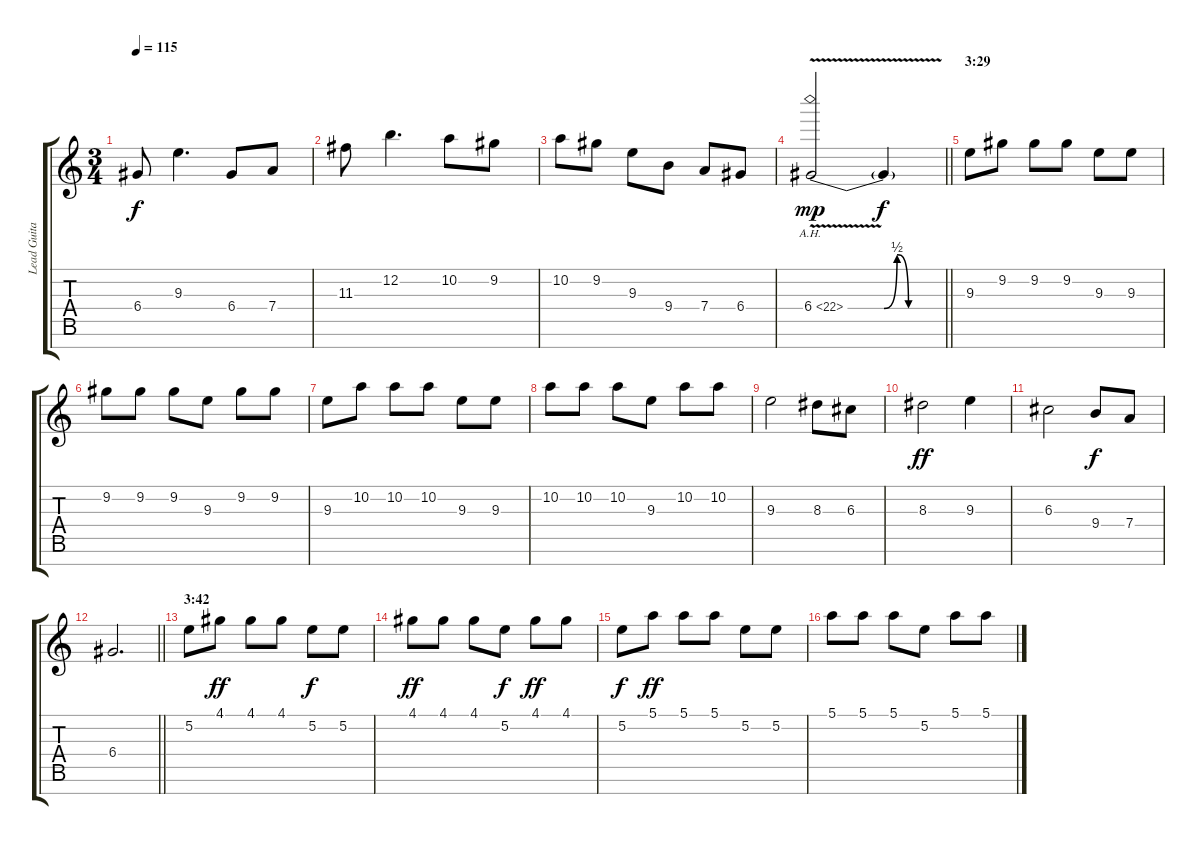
\track ("Lead Guitar II" "Lead Guita") {instrument distortionguitar}
\staff {score tabs}
\tuning (E4 B3 G3 D3 A2 E2 B1) {hide}
\ts (3 4)
\tempo 115
\clef g2
\ks c
6.4.8{dy f} 9.3.4{d} 6.4.8 7.4.8 |
11.3.8 12.2.4{d} 10.2.8 9.2.8 |
10.2.8 9.2.8 9.3.8 9.4.8 7.4.8 6.4.8 |
\barLineRight lightlight
6.4{be (custom 0 0 22 0 30 2 37 0 45 0 50 0 55 0 60 0) ah 16 v}.2{dy mp} 6.4{t}.4{dy f} |
\section ("" "3:29")
9.3.8 9.2.8 9.2.8 9.2.8 9.3.8 9.3.8 |
9.2.8 9.2.8 9.2.8 9.3.8 9.2.8 9.2.8 |
9.3.8 10.2.8 10.2.8 10.2.8 9.3.8 9.3.8 |
10.2.8 10.2.8 10.2.8 9.3.8 10.2.8 10.2.8 |
9.3.2 8.3.8 6.3.8 |
8.3.2{dy ff} 9.3.4 |
6.3.2 9.4.8{dy f} 7.4.8 |
\barLineRight lightlight
6.4.2{d} |
\section ("" "3:42")
5.2.8 4.1.8{dy ff} 4.1.8 4.1.8 5.2.8{dy f} 5.2.8 |
4.1.8{dy ff} 4.1.8 4.1.8 5.2.8{dy f} 4.1.8{dy ff} 4.1.8 |
5.2.8{dy f} 5.1.8{dy ff} 5.1.8 5.1.8 5.2.8 5.2.8 |
5.1.8 5.1.8 5.1.8 5.2.8 5.1.8 5.1.8
